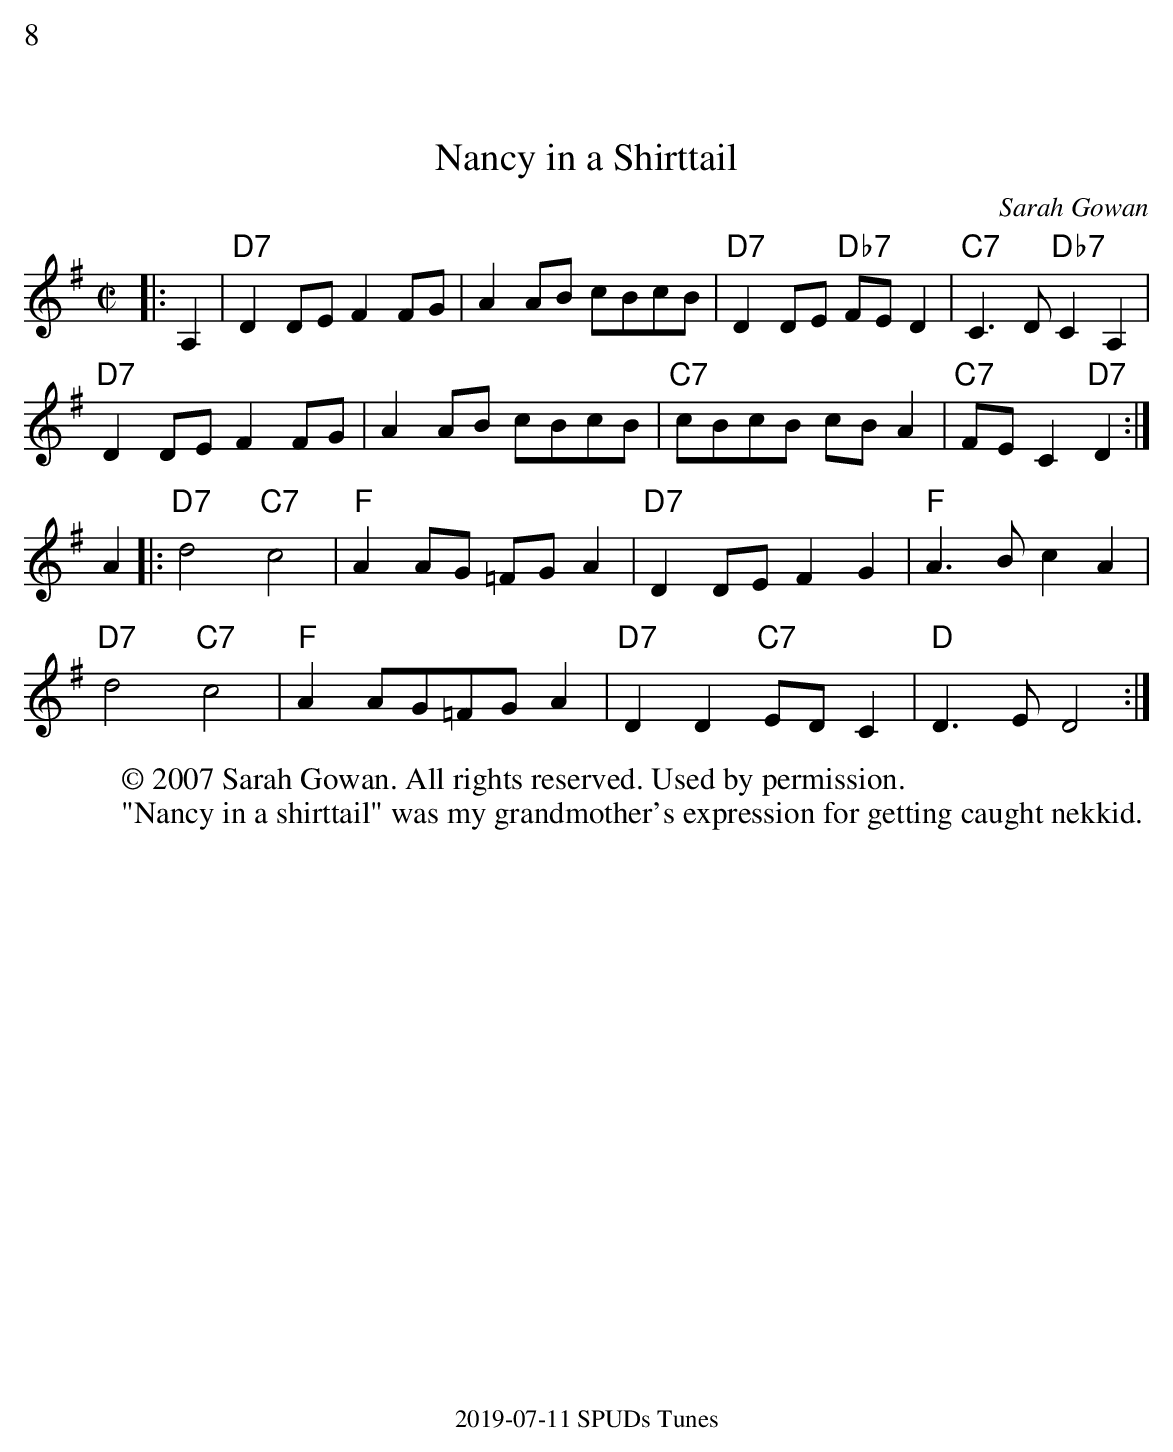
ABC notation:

X:1
%%text 8
T:Nancy in a Shirttail
C:Sarah Gowan
M:C|
L:1/8
K:Dmix
|:A,2|"D7"D2DE F2FG|A2AB cBcB|"D7"D2DE"Db7" FED2|"C7"C2>D2"Db7"C2 A,2|
"D7"D2DE F2FG|A2AB cBcB|"C7"cBcB cBA2|"C7"FEC2"D7"D2:|
A2|:"D7"d4"C7"c4|"F"A2 AG =FGA2|"D7"D2 DEF2G2|"F"A2>B2c2A2|
"D7"d4"C7"c4|"F"A2 AG=FGA2|"D7"D2 D2 "C7"EDC2|"D"D2>E2D4:|
W: © 2007 Sarah Gowan. All rights reserved. Used by permission.
W:"Nancy in a shirttail" was my grandmother's expression for getting caught nekkid.
